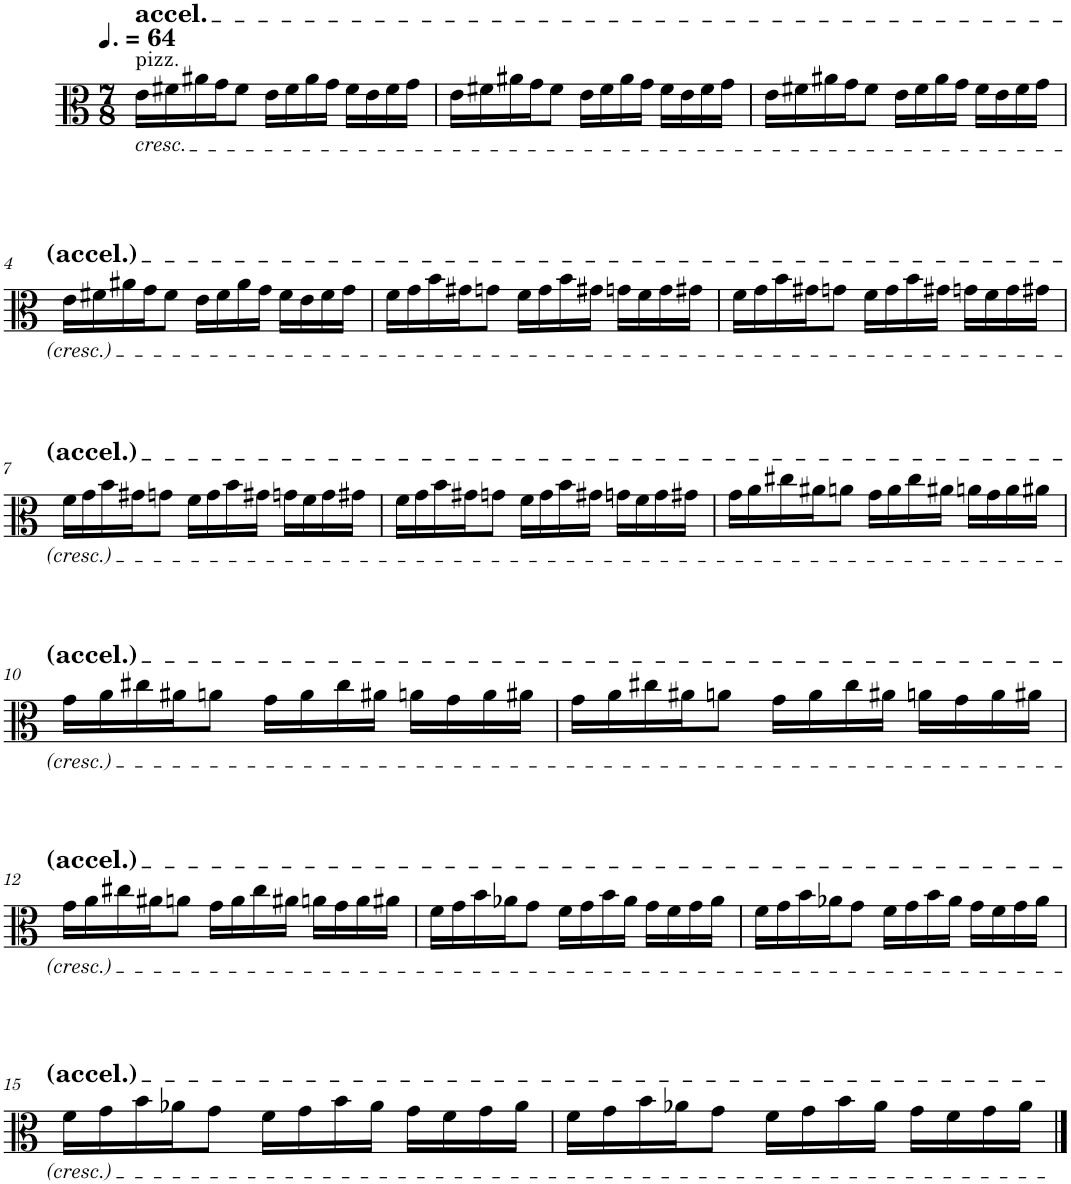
**kern
*part1
*staff1
*I"Viola
*I'Vla.
*clefC3
*k[]
*M7/8
*MM96
=1
!LO:TX:a:t=pizz.
!LO:TX:b:i:t=cresc.
!LO:TX:a:t=accel.
16e\LL
16f#X\
16a#X\
16g\J
8f#\J
16e\LL
16f#\
16a#\
16g\JJ
16f#\LL
16e\
16f#\
16g\JJ
=2
16e\LL
16f#X\
16a#X\
16g\J
8f#\J
16e\LL
16f#\
16a#\
16g\JJ
16f#\LL
16e\
16f#\
16g\JJ
=3
16e\LL
16f#X\
16a#X\
16g\J
8f#\J
16e\LL
16f#\
16a#\
16g\JJ
16f#\LL
16e\
16f#\
16g\JJ
!!LO:LB:g=z
=4
16e\LL
16f#X\
16a#X\
16g\J
8f#\J
16e\LL
16f#\
16a#\
16g\JJ
16f#\LL
16e\
16f#\
16g\JJ
=5
16f\LL
16g\
16b\
16g#X\J
8gn\J
16f\LL
16g\
16b\
16g#X\JJ
16gn\LL
16f\
16g\
16g#X\JJ
=6
16f\LL
16g\
16b\
16g#X\J
8gn\J
16f\LL
16g\
16b\
16g#X\JJ
16gn\LL
16f\
16g\
16g#X\JJ
!!LO:LB:g=z
=7
16f\LL
16g\
16b\
16g#X\J
8gn\J
16f\LL
16g\
16b\
16g#X\JJ
16gn\LL
16f\
16g\
16g#X\JJ
=8
16f\LL
16g\
16b\
16g#X\J
8gn\J
16f\LL
16g\
16b\
16g#X\JJ
16gn\LL
16f\
16g\
16g#X\JJ
=9
16g\LL
16a\
16cc#X\
16a#X\J
8an\J
16g\LL
16a\
16cc#\
16a#X\JJ
16an\LL
16g\
16a\
16a#X\JJ
!!LO:LB:g=z
=10
16g\LL
16a\
16cc#X\
16a#X\J
8an\J
16g\LL
16a\
16cc#\
16a#X\JJ
16an\LL
16g\
16a\
16a#X\JJ
=11
16g\LL
16a\
16cc#X\
16a#X\J
8an\J
16g\LL
16a\
16cc#\
16a#X\JJ
16an\LL
16g\
16a\
16a#X\JJ
!!LO:LB:g=z
=12
16g\LL
16a\
16cc#X\
16a#X\J
8an\J
16g\LL
16a\
16cc#\
16a#X\JJ
16an\LL
16g\
16a\
16a#X\JJ
=13
16f\LL
16g\
16b\
16a-X\J
8g\J
16f\LL
16g\
16b\
16a-\JJ
16g\LL
16f\
16g\
16a-\JJ
=14
16f\LL
16g\
16b\
16a-X\J
8g\J
16f\LL
16g\
16b\
16a-\JJ
16g\LL
16f\
16g\
16a-\JJ
!!LO:LB:g=z
=15
16f\LL
16g\
16b\
16a-X\J
8g\J
16f\LL
16g\
16b\
16a-\JJ
16g\LL
16f\
16g\
16a-\JJ
=16
16f\LL
16g\
16b\
16a-X\J
8g\J
16f\LL
16g\
16b\
16a-\JJ
16g\LL
16f\
16g\
16a-\JJ
==
*-
